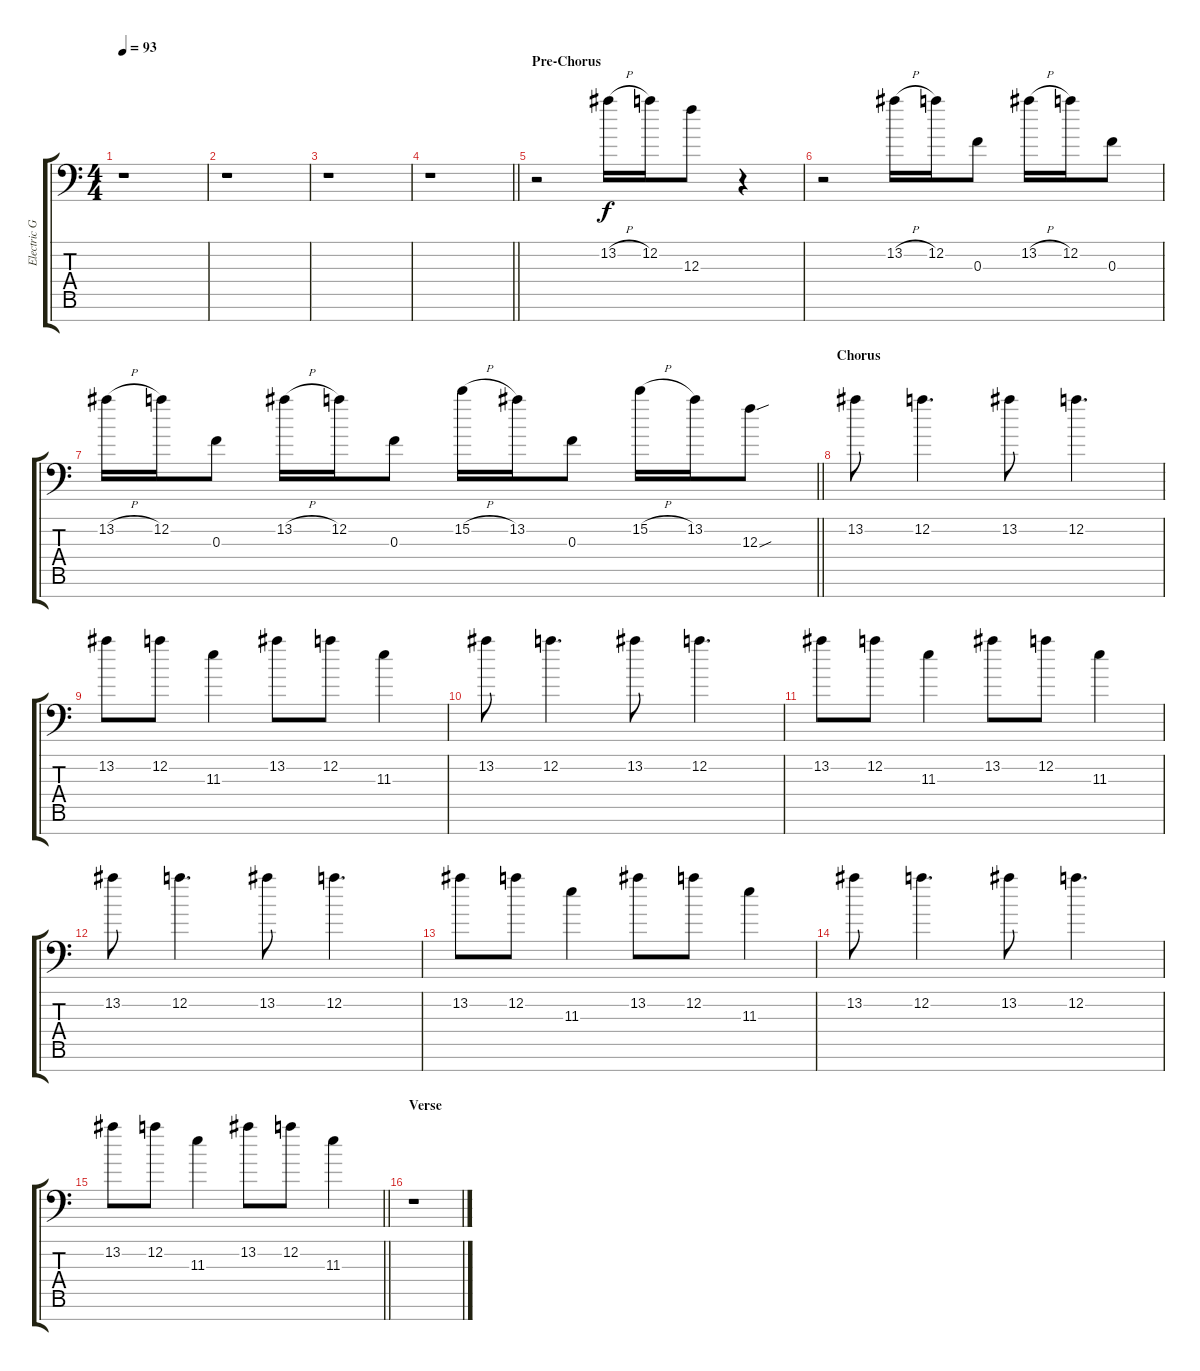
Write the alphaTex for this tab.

\track ("Electric Guitar 3" "Electric G") {instrument overdrivenguitar}
\staff {score tabs}
\tuning (D4 A3 F3 C3 G2 D2 A1) {hide}
\ts (4 4)
\tempo 93
\clef f4
\ks c
r.1{dy f} |
r.1 |
r.1 |
\barLineRight lightlight
r.1 |
\section ("" "Pre-Chorus")
r.2 13.2{h}.16 12.2.16 12.3.8 r.4 |
r.2 13.2{h}.16 12.2.16 0.3.8 13.2{h}.16 12.2.16 0.3.8 |
\barLineRight lightlight
13.2{h}.16 12.2.16 0.3.8 13.2{h}.16 12.2.16 0.3.8 15.2{h}.16 13.2.16 0.3.8 15.2{h}.16 13.2.16 12.3{sou}.8 |
\section ("" "Chorus")
13.2.8 12.2.4{d} 13.2.8 12.2.4{d} |
13.2.8 12.2.8 11.3.4 13.2.8 12.2.8 11.3.4 |
13.2.8 12.2.4{d} 13.2.8 12.2.4{d} |
13.2.8 12.2.8 11.3.4 13.2.8 12.2.8 11.3.4 |
13.2.8 12.2.4{d} 13.2.8 12.2.4{d} |
13.2.8 12.2.8 11.3.4 13.2.8 12.2.8 11.3.4 |
13.2.8 12.2.4{d} 13.2.8 12.2.4{d} |
\barLineRight lightlight
13.2.8 12.2.8 11.3.4 13.2.8 12.2.8 11.3.4 |
\section ("" "Verse")
r.1
